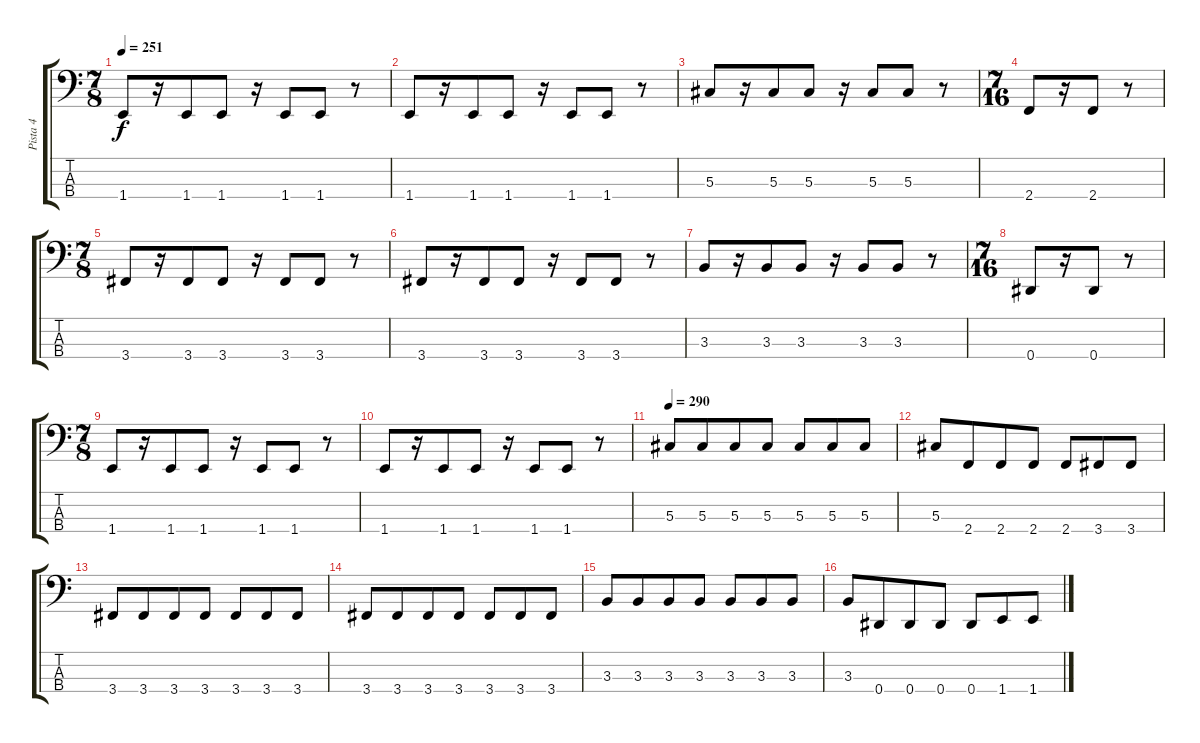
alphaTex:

\track ("Pista 4" "Pista 4") {instrument electricbassfinger}
\staff {score tabs}
\tuning (Gb2 Db2 Ab1 Eb1) {hide}
\ts (7 8)
\tempo 251
\clef f4
\ks c
1.4.8{dy f} r.16 1.4.8 1.4.8 r.16 1.4.8 1.4.8 r.8 |
1.4.8 r.16 1.4.8 1.4.8 r.16 1.4.8 1.4.8 r.8 |
5.3.8 r.16 5.3.8 5.3.8 r.16 5.3.8 5.3.8 r.8 |
\ts (7 16)
2.4.8 r.16 2.4.8 r.8 |
\ts (7 8)
3.4.8 r.16 3.4.8 3.4.8 r.16 3.4.8 3.4.8 r.8 |
3.4.8 r.16 3.4.8 3.4.8 r.16 3.4.8 3.4.8 r.8 |
3.3.8 r.16 3.3.8 3.3.8 r.16 3.3.8 3.3.8 r.8 |
\ts (7 16)
0.4.8 r.16 0.4.8 r.8 |
\ts (7 8)
1.4.8 r.16 1.4.8 1.4.8 r.16 1.4.8 1.4.8 r.8 |
1.4.8 r.16 1.4.8 1.4.8 r.16 1.4.8 1.4.8 r.8 |
\tempo 262
\tempo 290
5.3.8 5.3.8 5.3.8 5.3.8 5.3.8 5.3.8 5.3.8 |
5.3.8 2.4.8 2.4.8 2.4.8 2.4.8 3.4.8 3.4.8 |
3.4.8 3.4.8 3.4.8 3.4.8 3.4.8 3.4.8 3.4.8 |
3.4.8 3.4.8 3.4.8 3.4.8 3.4.8 3.4.8 3.4.8 |
3.3.8 3.3.8 3.3.8 3.3.8 3.3.8 3.3.8 3.3.8 |
3.3.8 0.4.8 0.4.8 0.4.8 0.4.8 1.4.8 1.4.8
